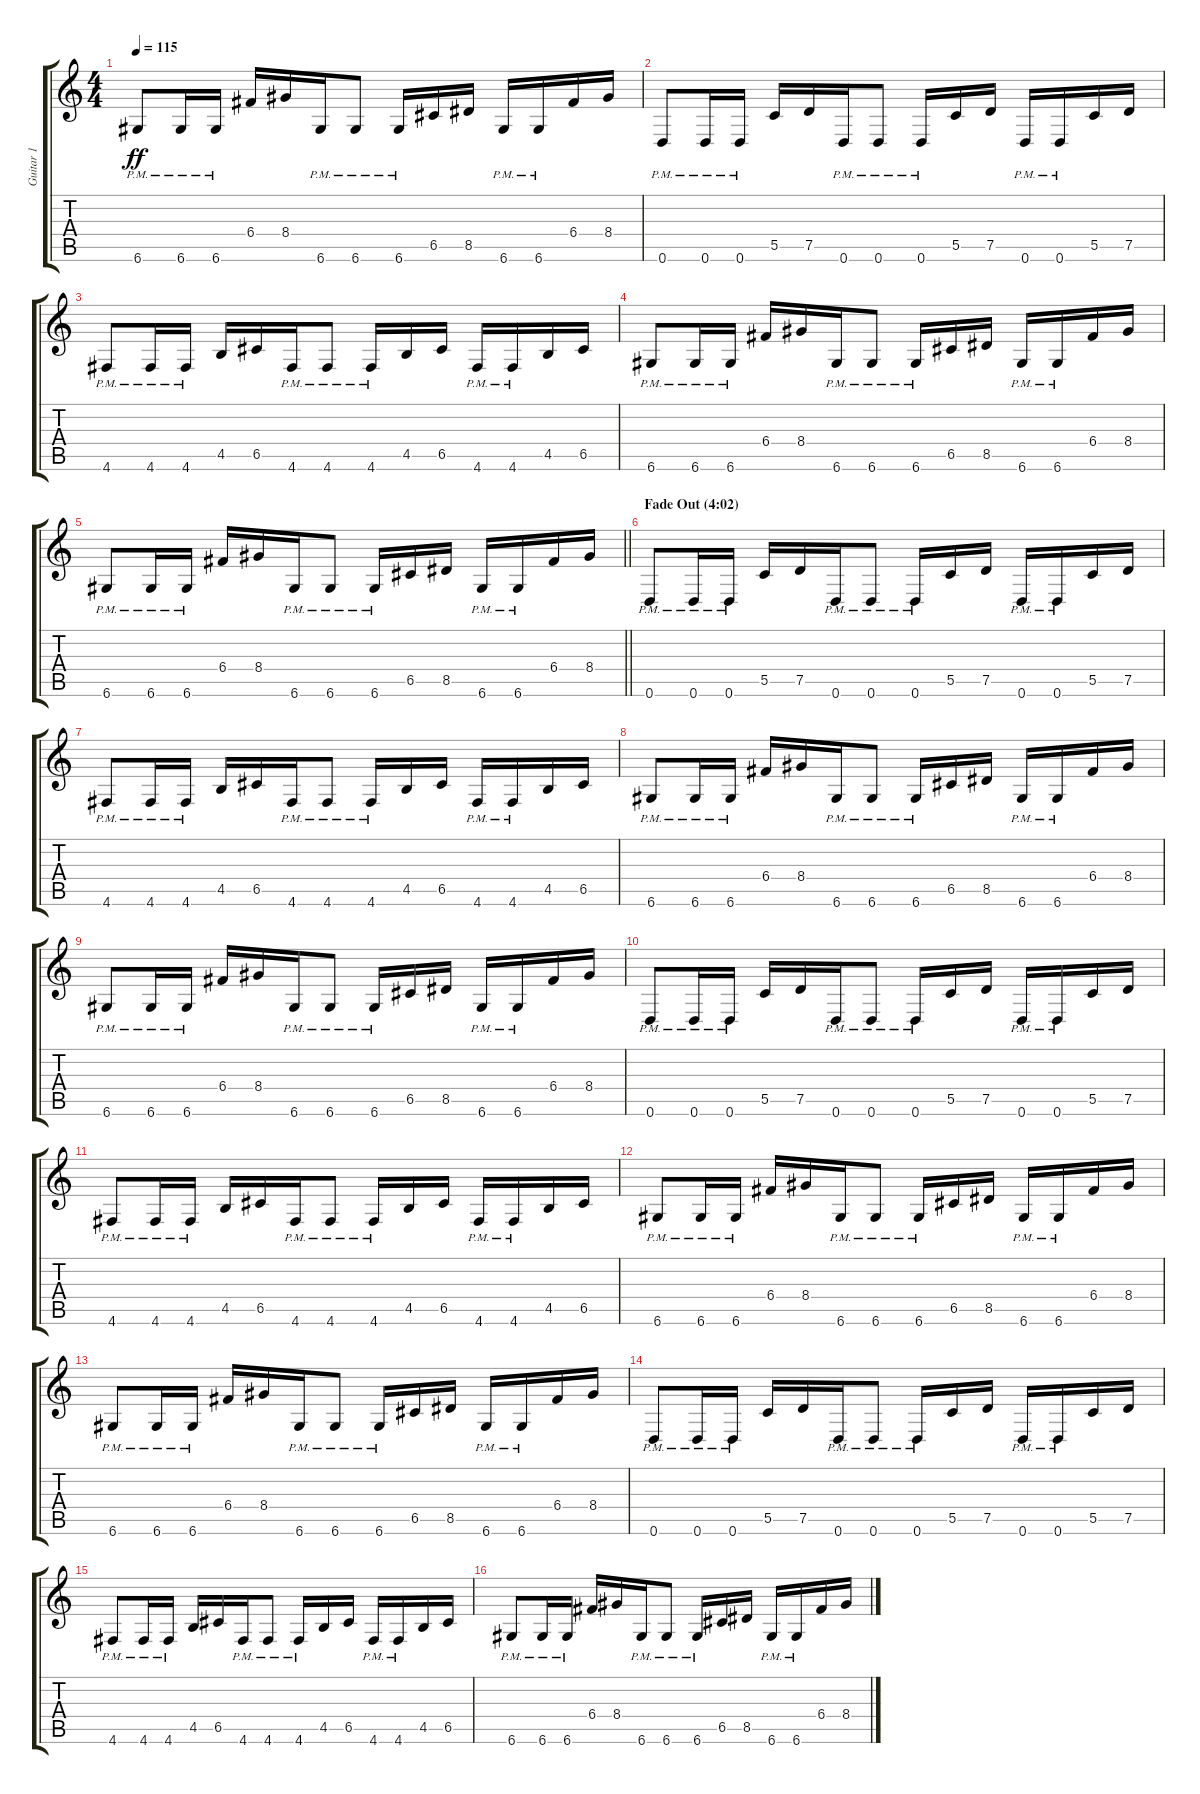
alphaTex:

\track ("Guitar 1" "Guitar 1") {instrument distortionguitar}
\staff {score tabs}
\tuning (D4 A3 F3 C3 G2 D2) {hide}
\ts (4 4)
\tempo 115
\clef g2
\ks c
6.6{pm}.8{dy ff} 6.6{pm}.16 6.6{pm}.16 6.4.16 8.4.16 6.6{pm}.16 6.6{pm}.8 6.6{pm}.16 6.5.16 8.5.16 6.6{pm}.16 6.6{pm}.16 6.4.16 8.4.16 |
0.6{pm}.8 0.6{pm}.16 0.6{pm}.16 5.5.16 7.5.16 0.6{pm}.16 0.6{pm}.8 0.6{pm}.16 5.5.16 7.5.16 0.6{pm}.16 0.6{pm}.16 5.5.16 7.5.16 |
4.6{pm}.8 4.6{pm}.16 4.6{pm}.16 4.5.16 6.5.16 4.6{pm}.16 4.6{pm}.8 4.6{pm}.16 4.5.16 6.5.16 4.6{pm}.16 4.6{pm}.16 4.5.16 6.5.16 |
6.6{pm}.8 6.6{pm}.16 6.6{pm}.16 6.4.16 8.4.16 6.6{pm}.16 6.6{pm}.8 6.6{pm}.16 6.5.16 8.5.16 6.6{pm}.16 6.6{pm}.16 6.4.16 8.4.16 |
\barLineRight lightlight
6.6{pm}.8 6.6{pm}.16 6.6{pm}.16 6.4.16 8.4.16 6.6{pm}.16 6.6{pm}.8 6.6{pm}.16 6.5.16 8.5.16 6.6{pm}.16 6.6{pm}.16 6.4.16 8.4.16 |
\section ("" "Fade Out (4:02)")
0.6{pm}.8{volume 11} 0.6{pm}.16 0.6{pm}.16 5.5.16 7.5.16 0.6{pm}.16 0.6{pm}.8 0.6{pm}.16 5.5.16 7.5.16 0.6{pm}.16 0.6{pm}.16 5.5.16 7.5.16 |
4.6{pm}.8 4.6{pm}.16 4.6{pm}.16 4.5.16 6.5.16 4.6{pm}.16 4.6{pm}.8 4.6{pm}.16 4.5.16 6.5.16 4.6{pm}.16 4.6{pm}.16 4.5.16 6.5.16 |
6.6{pm}.8 6.6{pm}.16 6.6{pm}.16 6.4.16 8.4.16 6.6{pm}.16 6.6{pm}.8 6.6{pm}.16 6.5.16 8.5.16 6.6{pm}.16 6.6{pm}.16 6.4.16 8.4.16 |
6.6{pm}.8 6.6{pm}.16 6.6{pm}.16 6.4.16 8.4.16 6.6{pm}.16 6.6{pm}.8 6.6{pm}.16 6.5.16 8.5.16 6.6{pm}.16 6.6{pm}.16 6.4.16 8.4.16 |
0.6{pm}.8{volume 9} 0.6{pm}.16 0.6{pm}.16 5.5.16 7.5.16 0.6{pm}.16 0.6{pm}.8 0.6{pm}.16 5.5.16 7.5.16 0.6{pm}.16 0.6{pm}.16 5.5.16 7.5.16 |
4.6{pm}.8 4.6{pm}.16 4.6{pm}.16 4.5.16 6.5.16 4.6{pm}.16 4.6{pm}.8 4.6{pm}.16 4.5.16 6.5.16 4.6{pm}.16 4.6{pm}.16 4.5.16 6.5.16 |
6.6{pm}.8 6.6{pm}.16 6.6{pm}.16 6.4.16 8.4.16 6.6{pm}.16 6.6{pm}.8 6.6{pm}.16 6.5.16 8.5.16 6.6{pm}.16 6.6{pm}.16 6.4.16 8.4.16 |
6.6{pm}.8 6.6{pm}.16 6.6{pm}.16 6.4.16 8.4.16 6.6{pm}.16 6.6{pm}.8 6.6{pm}.16 6.5.16 8.5.16 6.6{pm}.16 6.6{pm}.16 6.4.16 8.4.16 |
0.6{pm}.8{volume 6} 0.6{pm}.16 0.6{pm}.16 5.5.16 7.5.16 0.6{pm}.16 0.6{pm}.8 0.6{pm}.16 5.5.16 7.5.16 0.6{pm}.16 0.6{pm}.16 5.5.16 7.5.16 |
4.6{pm}.8 4.6{pm}.16 4.6{pm}.16 4.5.16 6.5.16 4.6{pm}.16 4.6{pm}.8 4.6{pm}.16 4.5.16 6.5.16 4.6{pm}.16 4.6{pm}.16 4.5.16 6.5.16 |
6.6{pm}.8 6.6{pm}.16 6.6{pm}.16 6.4.16 8.4.16 6.6{pm}.16 6.6{pm}.8 6.6{pm}.16 6.5.16 8.5.16 6.6{pm}.16 6.6{pm}.16 6.4.16 8.4.16
